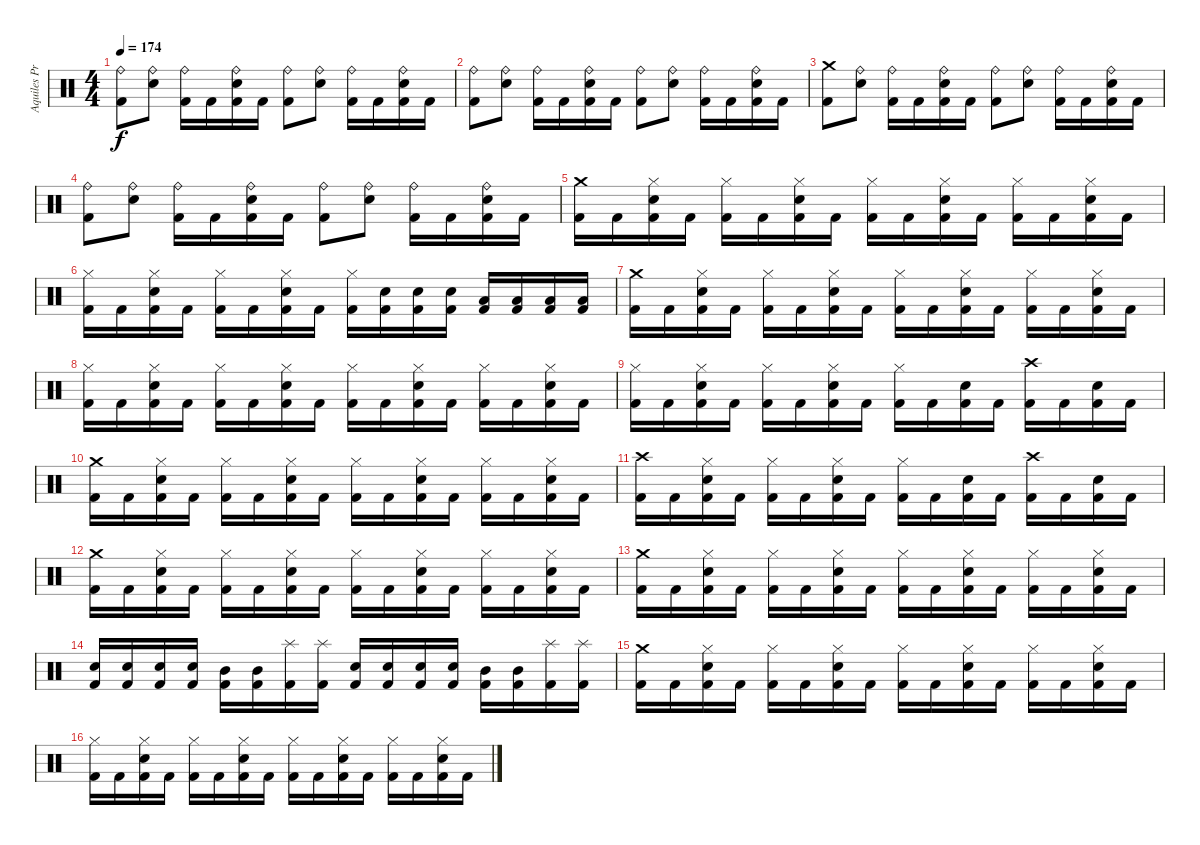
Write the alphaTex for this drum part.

\track ("Aquiles Priester" "Aquiles Pr") {instrument percussion}
\staff {score}
\articulation defaults
\ts (4 4)
\tempo 174
\clef neutral
\ks c
("Ride (bell)" "Kick (hit) 2").8{dy f} ("Ride (bell)" "Electric Snare (hit)").8 ("Ride (bell)" "Kick (hit) 2").16 "Kick (hit) 2".16 ("Ride (bell)" "Electric Snare (hit)" "Kick (hit) 2").16 "Kick (hit) 2".16 ("Ride (bell)" "Kick (hit) 2").8 ("Ride (bell)" "Electric Snare (hit)").8 ("Ride (bell)" "Kick (hit) 2").16 "Kick (hit) 2".16 ("Ride (bell)" "Electric Snare (hit)" "Kick (hit) 2").16 "Kick (hit) 2".16 |
("Ride (bell)" "Kick (hit) 2").8 ("Ride (bell)" "Electric Snare (hit)").8 ("Ride (bell)" "Kick (hit) 2").16 "Kick (hit) 2".16 ("Ride (bell)" "Electric Snare (hit)" "Kick (hit) 2").16 "Kick (hit) 2".16 ("Ride (bell)" "Kick (hit) 2").8 ("Ride (bell)" "Electric Snare (hit)").8 ("Ride (bell)" "Kick (hit) 2").16 "Kick (hit) 2".16 ("Ride (bell)" "Electric Snare (hit)" "Kick (hit) 2").16 "Kick (hit) 2".16 |
("Crash medium (hit)" "Kick (hit) 2").8 ("Ride (bell)" "Electric Snare (hit)").8 ("Ride (bell)" "Kick (hit) 2").16 "Kick (hit) 2".16 ("Ride (bell)" "Electric Snare (hit)" "Kick (hit) 2").16 "Kick (hit) 2".16 ("Ride (bell)" "Kick (hit) 2").8 ("Ride (bell)" "Electric Snare (hit)").8 ("Ride (bell)" "Kick (hit) 2").16 "Kick (hit) 2".16 ("Ride (bell)" "Electric Snare (hit)" "Kick (hit) 2").16 "Kick (hit) 2".16 |
("Ride (bell)" "Kick (hit) 2").8 ("Ride (bell)" "Electric Snare (hit)").8 ("Ride (bell)" "Kick (hit) 2").16 "Kick (hit) 2".16 ("Ride (bell)" "Electric Snare (hit)" "Kick (hit) 2").16 "Kick (hit) 2".16 ("Ride (bell)" "Kick (hit) 2").8 ("Ride (bell)" "Electric Snare (hit)").8 ("Ride (bell)" "Kick (hit) 2").16 "Kick (hit) 2".16 ("Ride (bell)" "Electric Snare (hit)" "Kick (hit) 2").16 "Kick (hit) 2".16 |
("Crash medium (hit)" "Kick (hit) 2").16 "Kick (hit) 2".16 ("Hi-Hat (closed)" "Electric Snare (hit)" "Kick (hit) 2").16 "Kick (hit) 2".16 ("Hi-Hat (closed)" "Kick (hit) 2").16 "Kick (hit) 2".16 ("Hi-Hat (closed)" "Electric Snare (hit)" "Kick (hit) 2").16 "Kick (hit) 2".16 ("Hi-Hat (closed)" "Kick (hit) 2").16 "Kick (hit) 2".16 ("Hi-Hat (closed)" "Electric Snare (hit)" "Kick (hit) 2").16 "Kick (hit) 2".16 ("Hi-Hat (closed)" "Kick (hit) 2").16 "Kick (hit) 2".16 ("Hi-Hat (closed)" "Electric Snare (hit)" "Kick (hit) 2").16 "Kick (hit) 2".16 |
("Hi-Hat (closed)" "Kick (hit) 2").16 "Kick (hit) 2".16 ("Hi-Hat (closed)" "Electric Snare (hit)" "Kick (hit) 2").16 "Kick (hit) 2".16 ("Hi-Hat (closed)" "Kick (hit) 2").16 "Kick (hit) 2".16 ("Hi-Hat (closed)" "Electric Snare (hit)" "Kick (hit) 2").16 "Kick (hit) 2".16 ("Hi-Hat (closed)" "Kick (hit) 2").16 ("Electric Snare (hit)" "Kick (hit) 2").16 ("Electric Snare (hit)" "Kick (hit) 2").16 ("Electric Snare (hit)" "Kick (hit) 2").16 ("Low Tom (hit)" "Kick (hit) 2").16 ("Low Tom (hit)" "Kick (hit) 2").16 ("Low Floor Tom (hit)" "Kick (hit) 2").16 ("Low Floor Tom (hit)" "Kick (hit) 2").16 |
("Crash medium (hit)" "Kick (hit) 2").16 "Kick (hit) 2".16 ("Hi-Hat (closed)" "Electric Snare (hit)" "Kick (hit) 2").16 "Kick (hit) 2".16 ("Hi-Hat (closed)" "Kick (hit) 2").16 "Kick (hit) 2".16 ("Hi-Hat (closed)" "Electric Snare (hit)" "Kick (hit) 2").16 "Kick (hit) 2".16 ("Hi-Hat (closed)" "Kick (hit) 2").16 "Kick (hit) 2".16 ("Hi-Hat (closed)" "Electric Snare (hit)" "Kick (hit) 2").16 "Kick (hit) 2".16 ("Hi-Hat (closed)" "Kick (hit) 2").16 "Kick (hit) 2".16 ("Hi-Hat (closed)" "Electric Snare (hit)" "Kick (hit) 2").16 "Kick (hit) 2".16 |
("Hi-Hat (closed)" "Kick (hit) 2").16 "Kick (hit) 2".16 ("Hi-Hat (closed)" "Electric Snare (hit)" "Kick (hit) 2").16 "Kick (hit) 2".16 ("Hi-Hat (closed)" "Kick (hit) 2").16 "Kick (hit) 2".16 ("Hi-Hat (closed)" "Electric Snare (hit)" "Kick (hit) 2").16 "Kick (hit) 2".16 ("Hi-Hat (closed)" "Kick (hit) 2").16 "Kick (hit) 2".16 ("Hi-Hat (closed)" "Electric Snare (hit)" "Kick (hit) 2").16 "Kick (hit) 2".16 ("Hi-Hat (closed)" "Kick (hit) 2").16 "Kick (hit) 2".16 ("Hi-Hat (closed)" "Electric Snare (hit)" "Kick (hit) 2").16 "Kick (hit) 2".16 |
("Hi-Hat (closed)" "Kick (hit) 2").16 "Kick (hit) 2".16 ("Hi-Hat (closed)" "Electric Snare (hit)" "Kick (hit) 2").16 "Kick (hit) 2".16 ("Hi-Hat (closed)" "Kick (hit) 2").16 "Kick (hit) 2".16 ("Hi-Hat (closed)" "Electric Snare (hit)" "Kick (hit) 2").16 "Kick (hit) 2".16 ("Hi-Hat (closed)" "Kick (hit) 2").16 "Kick (hit) 2".16 ("Electric Snare (hit)" "Kick (hit) 2").16 "Kick (hit) 2".16 ("Crash high (hit)" "Kick (hit) 2").16 "Kick (hit) 2".16 ("Electric Snare (hit)" "Kick (hit) 2").16 "Kick (hit) 2".16 |
("Crash medium (hit)" "Kick (hit) 2").16 "Kick (hit) 2".16 ("Hi-Hat (closed)" "Electric Snare (hit)" "Kick (hit) 2").16 "Kick (hit) 2".16 ("Hi-Hat (closed)" "Kick (hit) 2").16 "Kick (hit) 2".16 ("Hi-Hat (closed)" "Electric Snare (hit)" "Kick (hit) 2").16 "Kick (hit) 2".16 ("Hi-Hat (closed)" "Kick (hit) 2").16 "Kick (hit) 2".16 ("Hi-Hat (closed)" "Electric Snare (hit)" "Kick (hit) 2").16 "Kick (hit) 2".16 ("Hi-Hat (closed)" "Kick (hit) 2").16 "Kick (hit) 2".16 ("Hi-Hat (closed)" "Electric Snare (hit)" "Kick (hit) 2").16 "Kick (hit) 2".16 |
("Crash high (hit)" "Kick (hit) 2").16 "Kick (hit) 2".16 ("Hi-Hat (closed)" "Electric Snare (hit)" "Kick (hit) 2").16 "Kick (hit) 2".16 ("Hi-Hat (closed)" "Kick (hit) 2").16 "Kick (hit) 2".16 ("Hi-Hat (closed)" "Electric Snare (hit)" "Kick (hit) 2").16 "Kick (hit) 2".16 ("Hi-Hat (closed)" "Kick (hit) 2").16 "Kick (hit) 2".16 ("Electric Snare (hit)" "Kick (hit) 2").16 "Kick (hit) 2".16 ("Crash high (hit)" "Kick (hit) 2").16 "Kick (hit) 2".16 ("Electric Snare (hit)" "Kick (hit) 2").16 "Kick (hit) 2".16 |
("Crash medium (hit)" "Kick (hit) 2").16 "Kick (hit) 2".16 ("Hi-Hat (closed)" "Electric Snare (hit)" "Kick (hit) 2").16 "Kick (hit) 2".16 ("Hi-Hat (closed)" "Kick (hit) 2").16 "Kick (hit) 2".16 ("Hi-Hat (closed)" "Electric Snare (hit)" "Kick (hit) 2").16 "Kick (hit) 2".16 ("Hi-Hat (closed)" "Kick (hit) 2").16 "Kick (hit) 2".16 ("Hi-Hat (closed)" "Electric Snare (hit)" "Kick (hit) 2").16 "Kick (hit) 2".16 ("Hi-Hat (closed)" "Kick (hit) 2").16 "Kick (hit) 2".16 ("Hi-Hat (closed)" "Electric Snare (hit)" "Kick (hit) 2").16 "Kick (hit) 2".16 |
("Crash medium (hit)" "Kick (hit) 2").16 "Kick (hit) 2".16 ("Hi-Hat (closed)" "Electric Snare (hit)" "Kick (hit) 2").16 "Kick (hit) 2".16 ("Hi-Hat (closed)" "Kick (hit) 2").16 "Kick (hit) 2".16 ("Hi-Hat (closed)" "Electric Snare (hit)" "Kick (hit) 2").16 "Kick (hit) 2".16 ("Hi-Hat (closed)" "Kick (hit) 2").16 "Kick (hit) 2".16 ("Hi-Hat (closed)" "Electric Snare (hit)" "Kick (hit) 2").16 "Kick (hit) 2".16 ("Hi-Hat (closed)" "Kick (hit) 2").16 "Kick (hit) 2".16 ("Hi-Hat (closed)" "Electric Snare (hit)" "Kick (hit) 2").16 "Kick (hit) 2".16 |
("Electric Snare (hit)" "Kick (hit) 2").16 ("Electric Snare (hit)" "Kick (hit) 2").16 ("Electric Snare (hit)" "Kick (hit) 2").16 ("Electric Snare (hit)" "Kick (hit) 2").16 ("Mid Tom (hit)" "Kick (hit) 2").16 ("Mid Tom (hit)" "Kick (hit) 2").16 ("Splash (hit)" "Kick (hit) 2").16 ("Splash (hit)" "Kick (hit) 2").16 ("Electric Snare (hit)" "Kick (hit) 2").16 ("Electric Snare (hit)" "Kick (hit) 2").16 ("Electric Snare (hit)" "Kick (hit) 2").16 ("Electric Snare (hit)" "Kick (hit) 2").16 ("Mid Tom (hit)" "Kick (hit) 2").16 ("Mid Tom (hit)" "Kick (hit) 2").16 ("Splash (hit)" "Kick (hit) 2").16 ("Splash (hit)" "Kick (hit) 2").16 |
("Crash medium (hit)" "Kick (hit) 2").16 "Kick (hit) 2".16 ("Hi-Hat (closed)" "Electric Snare (hit)" "Kick (hit) 2").16 "Kick (hit) 2".16 ("Hi-Hat (closed)" "Kick (hit) 2").16 "Kick (hit) 2".16 ("Hi-Hat (closed)" "Electric Snare (hit)" "Kick (hit) 2").16 "Kick (hit) 2".16 ("Hi-Hat (closed)" "Kick (hit) 2").16 "Kick (hit) 2".16 ("Hi-Hat (closed)" "Electric Snare (hit)" "Kick (hit) 2").16 "Kick (hit) 2".16 ("Hi-Hat (closed)" "Kick (hit) 2").16 "Kick (hit) 2".16 ("Hi-Hat (closed)" "Electric Snare (hit)" "Kick (hit) 2").16 "Kick (hit) 2".16 |
("Hi-Hat (closed)" "Kick (hit) 2").16 "Kick (hit) 2".16 ("Hi-Hat (closed)" "Electric Snare (hit)" "Kick (hit) 2").16 "Kick (hit) 2".16 ("Hi-Hat (closed)" "Kick (hit) 2").16 "Kick (hit) 2".16 ("Hi-Hat (closed)" "Electric Snare (hit)" "Kick (hit) 2").16 "Kick (hit) 2".16 ("Hi-Hat (closed)" "Kick (hit) 2").16 "Kick (hit) 2".16 ("Hi-Hat (closed)" "Electric Snare (hit)" "Kick (hit) 2").16 "Kick (hit) 2".16 ("Hi-Hat (closed)" "Kick (hit) 2").16 "Kick (hit) 2".16 ("Hi-Hat (closed)" "Electric Snare (hit)" "Kick (hit) 2").16 "Kick (hit) 2".16
